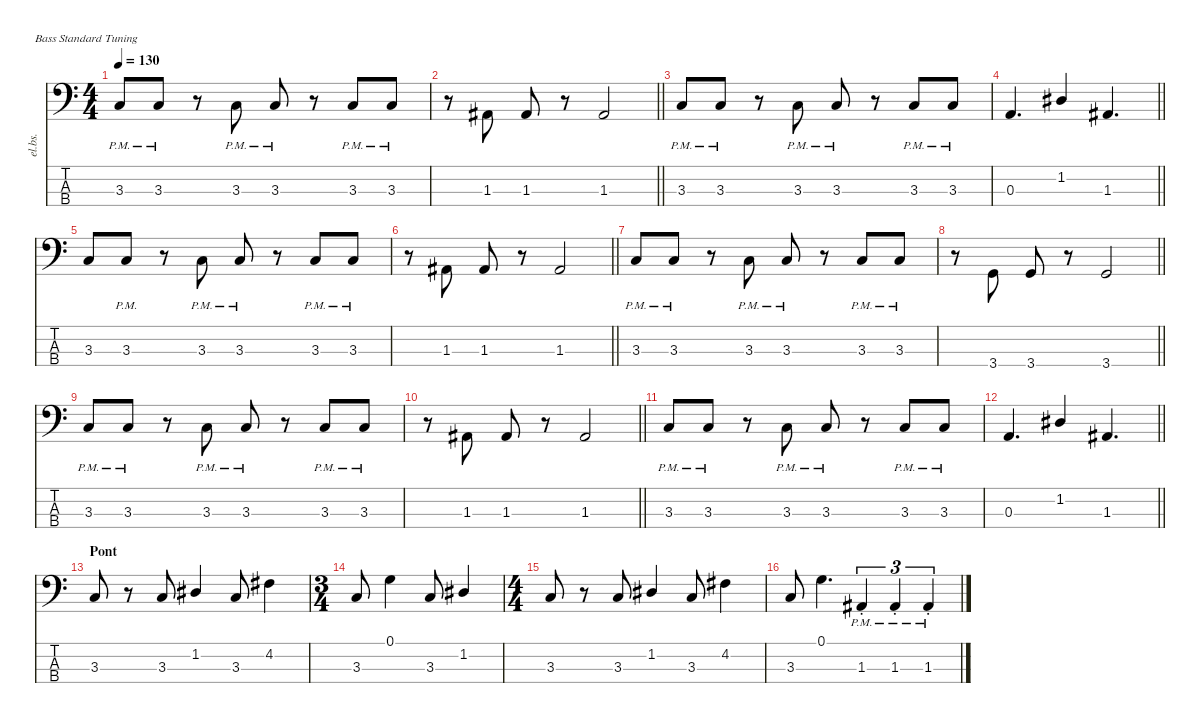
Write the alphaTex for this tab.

\defaultSystemsLayout 4
\hideDynamics
\bracketExtendMode nobrackets
\track ("Chipon" "el.bs.") {instrument electricbassfinger}
\staff {score tabs}
\tuning (G2 D2 A1 E1)
\ts (4 4)
\tempo 130
\clef f4
\ks c
3.3{pm}.8{dy f beam Up} 3.3{pm}.8{beam Up} r.8{beam Down} 3.3{pm}.8{beam Up} 3.3{pm}.8{beam Up} r.8{beam Down} 3.3{pm}.8{beam Up} 3.3{pm}.8{beam Up} |
\barLineRight lightlight
r.8{beam Down} 1.3{acc #}.8{beam Up} 1.3{acc #}.8{beam Up} r.8{beam Down} 1.3{acc #}.2{beam Up} |
3.3{pm}.8{beam Up} 3.3{pm}.8{beam Up} r.8{beam Down} 3.3{pm}.8{beam Up} 3.3{pm}.8{beam Up} r.8{beam Down} 3.3{pm}.8{beam Up} 3.3{pm}.8{beam Up} |
\barLineRight lightlight
0.3.4{d beam Up} 1.2{acc #}.4{beam Up} 1.3{acc #}.4{d beam Up} |
3.3.8{beam Up} 3.3{pm}.8{beam Up} r.8{beam Down} 3.3{pm}.8{beam Up} 3.3{pm}.8{beam Up} r.8{beam Down} 3.3{pm}.8{beam Up} 3.3{pm}.8{beam Up} |
\barLineRight lightlight
r.8{beam Down} 1.3{acc #}.8{beam Up} 1.3{acc #}.8{beam Up} r.8{beam Down} 1.3{acc #}.2{beam Up} |
3.3{pm}.8{beam Up} 3.3{pm}.8{beam Up} r.8{beam Down} 3.3{pm}.8{beam Up} 3.3{pm}.8{beam Up} r.8{beam Down} 3.3{pm}.8{beam Up} 3.3{pm}.8{beam Up} |
\barLineRight lightlight
r.8{beam Down} 3.4.8{beam Up} 3.4.8{beam Up} r.8{beam Down} 3.4.2{beam Up} |
3.3{pm}.8{beam Up} 3.3{pm}.8{beam Up} r.8{beam Down} 3.3{pm}.8{beam Up} 3.3{pm}.8{beam Up} r.8{beam Down} 3.3{pm}.8{beam Up} 3.3{pm}.8{beam Up} |
\barLineRight lightlight
r.8{beam Down} 1.3{acc #}.8{beam Up} 1.3{acc #}.8{beam Up} r.8{beam Down} 1.3{acc #}.2{beam Up} |
3.3{pm}.8{beam Up} 3.3{pm}.8{beam Up} r.8{beam Down} 3.3{pm}.8{beam Up} 3.3{pm}.8{beam Up} r.8{beam Down} 3.3{pm}.8{beam Up} 3.3{pm}.8{beam Up} |
\barLineRight lightlight
0.3.4{d beam Up} 1.2{acc #}.4{beam Up} 1.3{acc #}.4{d beam Up} |
\section ("" "Pont")
3.3.8{beam Up} r.8{beam Down} 3.3.8{beam Up} 1.2{acc #}.4{beam Up} 3.3.8{beam Up} 4.2{acc #}.4{beam Down} |
\ts (3 4)
\beaming (8 2 2 2)
3.3.8{beam Up} 0.1.4{beam Down} 3.3.8{beam Up} 1.2{acc #}.4{beam Up} |
\ts (4 4)
\beaming (8 2 2 2 2)
3.3.8{beam Up} r.8{beam Down} 3.3.8{beam Up} 1.2{acc #}.4{beam Up} 3.3.8{beam Up} 4.2{acc #}.4{beam Down} |
3.3.8{beam Up} 0.1.4{d beam Down} 1.3{pm st acc #}.4{tu (3 2) beam Up} 1.3{pm st acc #}.4{tu (3 2) beam Up} 1.3{pm st acc #}.4{tu (3 2) beam Up}
